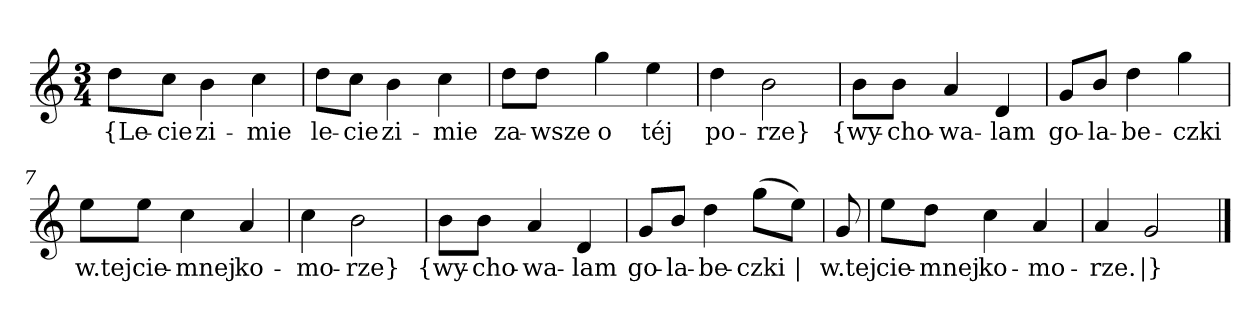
**kern	**text
*part1	*part1
*staff1	*staff1
*clefG2	*
*k[]	*
*M3/4	*
=	=
8dd\L	{Le-
8cc\J	-cie
4b	zi-
4cc	-mie
=2	=2
8dd\L	le-
8cc\J	-cie
4b	zi-
4cc	-mie
=3	=3
8dd\L	za-
8dd\J	-wsze
4gg	o
4ee	téj
=4	=4
4dd	po-
2b	-rze}
=5y	=5y
8b\L	{wy-
8b\J	-cho-
4a	-wa-
4d	-lam
=6	=6
8g/L	go-
8b/J	-la-
4dd	-be-
4gg	-czki
=7	=7
8ee\L	w.tej
8ee\J	cie-
4cc	-mnej
4a	ko-
=8	=8
4cc	-mo-
2b	-rze}
=9y	=9y
8b\L	{wy-
8b\J	-cho-
4a	-wa-
4d	-lam
=10	=10
8g/L	go-
8b/J	-la-
4dd	-be-
(8gg\L	-czki
8ee\J)	|
=11y	=11y
8g	w.tej
=12	=12
8ee\L	cie-
8dd\J	-mnej
4cc	ko-
4a	-mo-
=13	=13
4a	-rze.
2g	|}
==	==
*-	*-
